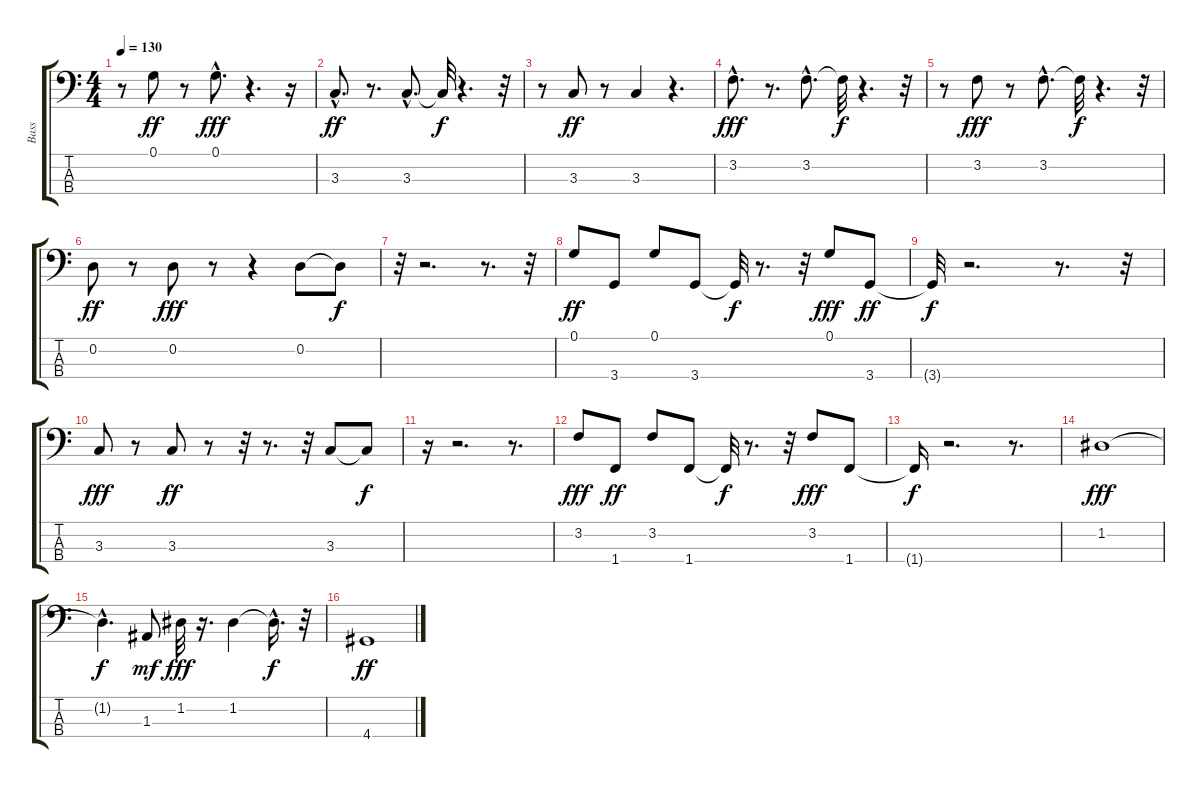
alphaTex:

\track ("Bass" "Bass") {instrument electricbassfinger}
\staff {score tabs}
\tuning (G2 D2 A1 E1) {hide}
\ts (4 4)
\tempo 130
\clef f4
\ks c
r.8{dy fff} 0.1.8{dy ff} r.8 0.1{hac}.8{d dy fff} r.4{d} r.16 |
3.3{hac}.8{d dy ff} r.8{d} 3.3{hac}.8{d} 3.3{t}.32{dy f} r.4{d} r.32 |
r.8 3.3.8{dy ff} r.8 3.3.4 r.4{d} |
3.2{hac}.8{d dy fff} r.8{d} 3.2{hac}.8{d} 3.2{t}.32{dy f} r.4{d} r.32 |
r.8 3.2.8{dy fff} r.8 3.2{hac}.8{d} 3.2{t}.32{dy f} r.4{d} r.32 |
0.2.8{dy ff} r.8 0.2.8{dy fff} r.8 r.4 0.2.8 0.2{t}.8{dy f} |
r.32 r.2{d} r.8{d} r.32 |
0.1.8{dy ff} 3.4.8 0.1.8 3.4.8 3.4{t}.32{dy f} r.8{d} r.32 0.1.8{dy fff} 3.4.8{dy ff} |
3.4{t}.32{dy f} r.2{d} r.8{d} r.32 |
3.3.8{dy fff} r.8 3.3.8{dy ff} r.8 r.32 r.8{d} r.32 3.3.8 3.3{t}.8{dy f} |
r.16 r.2{d} r.8{d} |
3.2.8{dy fff} 1.4.8{dy ff} 3.2.8 1.4.8 1.4{t}.32{dy f} r.8{d} r.32 3.2.8{dy fff} 1.4.8 |
1.4{t}.16{dy f} r.2{d} r.8{d} |
1.2.1{dy fff} |
1.2{hac t}.4{d dy f} 1.3.8{dy mf} 1.2.32{dy fff} r.16{d} 1.2.4 1.2{hac t}.16{d dy f} r.32 |
4.4.1{dy ff}
